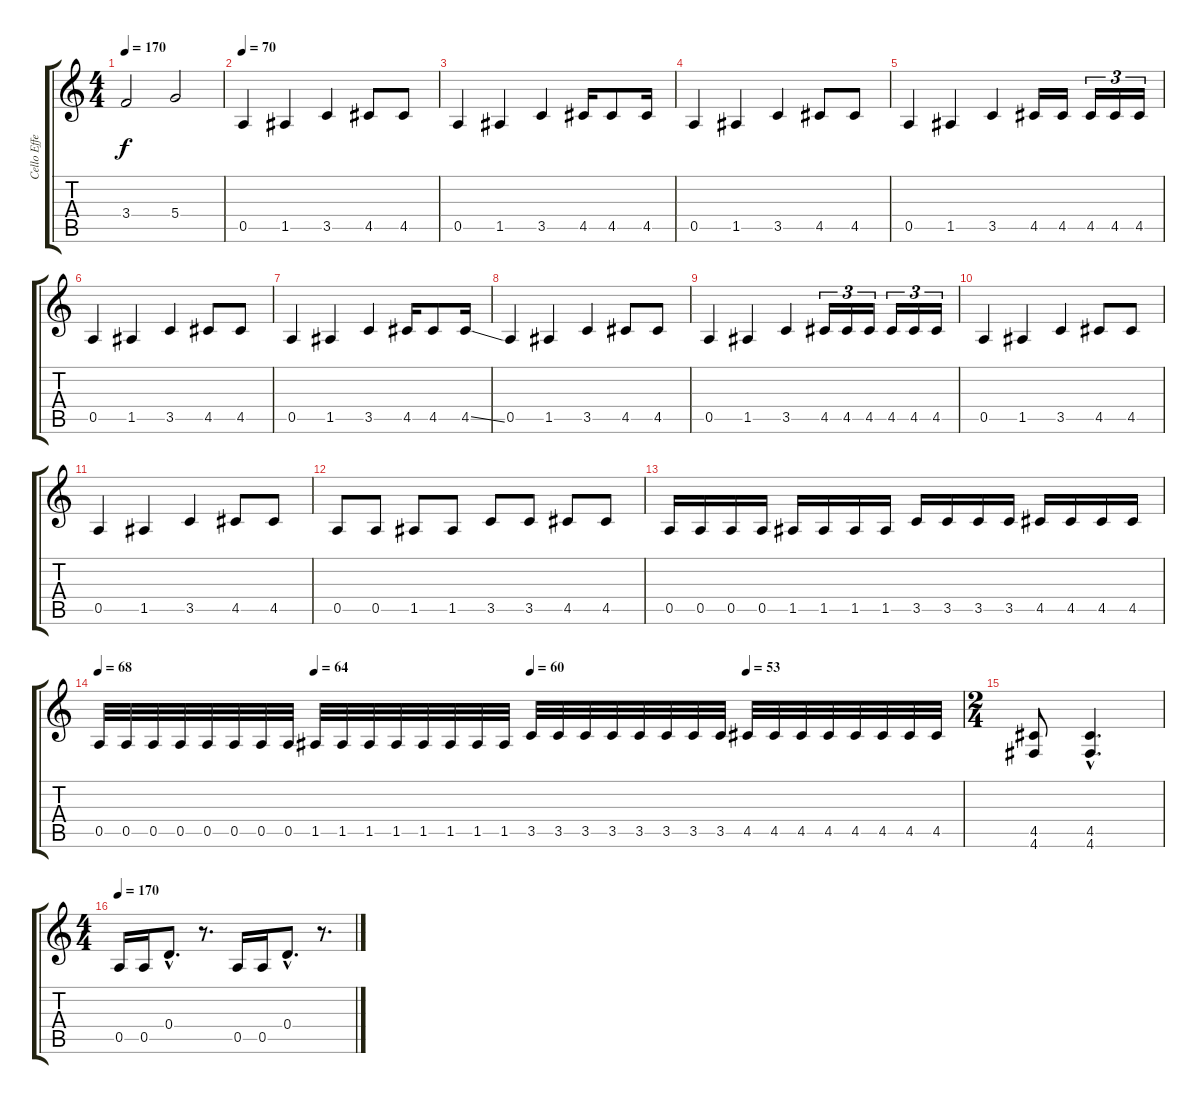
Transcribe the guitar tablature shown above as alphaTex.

\track ("Cello Effects" "Cello Effe") {instrument distortionguitar}
\staff {score tabs}
\tuning (E4 B3 G3 D3 A2 D2) {hide}
\ts (4 4)
\tempo 170
\clef g2
\ks c
3.4.2{dy f} 5.4.2 |
\tempo 70
0.5.4{instrument distortionguitar} 1.5.4 3.5.4 4.5.8 4.5.8 |
0.5.4 1.5.4 3.5.4 4.5.16 4.5.8 4.5.16 |
0.5.4 1.5.4 3.5.4 4.5.8 4.5.8 |
0.5.4 1.5.4 3.5.4 4.5.16 4.5.16 4.5.16{tu (3 2)} 4.5.16{tu (3 2)} 4.5.16{tu (3 2)} |
0.5.4 1.5.4 3.5.4 4.5.8 4.5.8 |
0.5.4 1.5.4 3.5.4 4.5.16 4.5.8 4.5{ss}.16 |
0.5.4 1.5.4 3.5.4 4.5.8 4.5.8 |
0.5.4 1.5.4 3.5.4 4.5.16{tu (3 2)} 4.5.16{tu (3 2)} 4.5.16{tu (3 2)} 4.5.16{tu (3 2)} 4.5.16{tu (3 2)} 4.5.16{tu (3 2)} |
0.5.4 1.5.4 3.5.4 4.5.8 4.5.8 |
0.5.4 1.5.4 3.5.4 4.5.8 4.5.8 |
0.5.8 0.5.8 1.5.8 1.5.8 3.5.8 3.5.8 4.5.8 4.5.8 |
0.5.16 0.5.16 0.5.16 0.5.16 1.5.16 1.5.16 1.5.16 1.5.16 3.5.16 3.5.16 3.5.16 3.5.16 4.5.16 4.5.16 4.5.16 4.5.16 |
\tempo 68
\tempo (64 0.25)
\tempo (60 0.5)
\tempo (53 0.75)
0.5.32 0.5.32 0.5.32 0.5.32 0.5.32 0.5.32 0.5.32 0.5.32 1.5.32 1.5.32 1.5.32 1.5.32 1.5.32 1.5.32 1.5.32 1.5.32 3.5.32 3.5.32 3.5.32 3.5.32 3.5.32 3.5.32 3.5.32 3.5.32 4.5.32 4.5.32 4.5.32 4.5.32 4.5.32 4.5.32 4.5.32 4.5.32 |
\ts (2 4)
(4.5 4.6).8 (4.5{hac} 4.6{hac}).4{d} |
\ts (4 4)
\tempo 170
0.5.16 0.5.16 0.4{hac}.8{d} r.8{d} 0.5.16 0.5.16 0.4{hac}.8{d} r.8{d}
